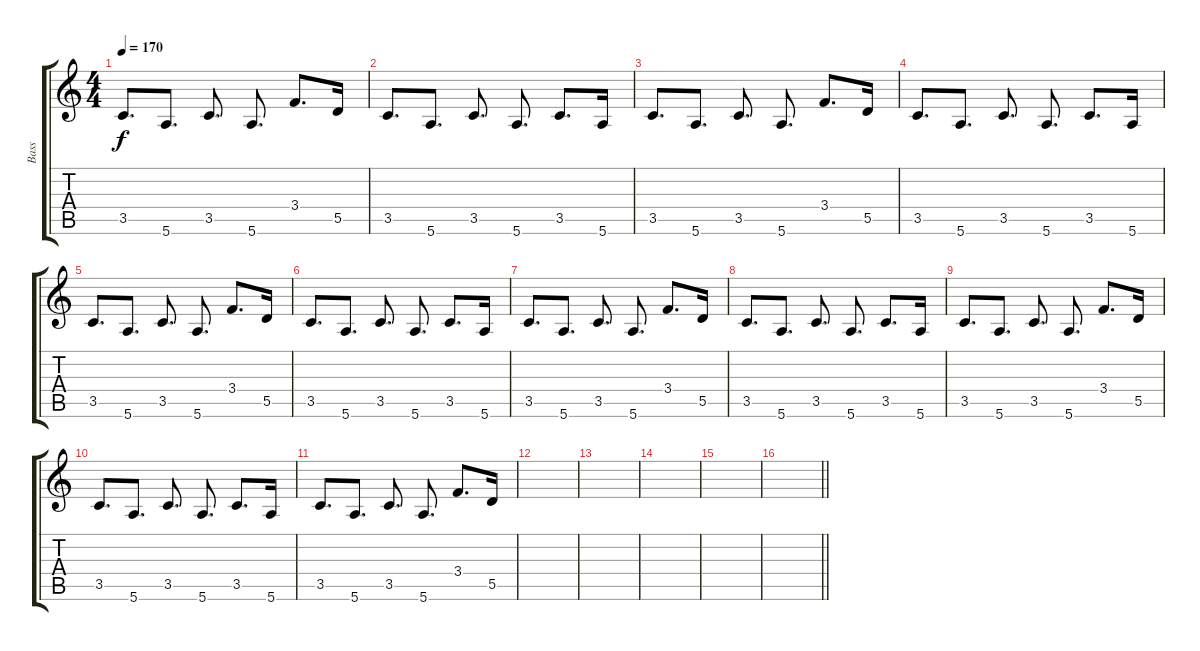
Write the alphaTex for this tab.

\track ("Bass" "Bass") {instrument electricbassfinger}
\staff {score tabs}
\tuning (E4 B3 G3 D3 A2 E2) {hide}
\ts (4 4)
\tempo 170
\clef g2
\ks c
3.5.8{d dy f} 5.6.8{d} 3.5.8{d} 5.6.8{d} 3.4.8{d} 5.5.16 |
3.5.8{d} 5.6.8{d} 3.5.8{d} 5.6.8{d} 3.5.8{d} 5.6.16 |
3.5.8{d} 5.6.8{d} 3.5.8{d} 5.6.8{d} 3.4.8{d} 5.5.16 |
3.5.8{d} 5.6.8{d} 3.5.8{d} 5.6.8{d} 3.5.8{d} 5.6.16 |
3.5.8{d} 5.6.8{d} 3.5.8{d} 5.6.8{d} 3.4.8{d} 5.5.16 |
3.5.8{d} 5.6.8{d} 3.5.8{d} 5.6.8{d} 3.5.8{d} 5.6.16 |
3.5.8{d} 5.6.8{d} 3.5.8{d} 5.6.8{d} 3.4.8{d} 5.5.16 |
3.5.8{d} 5.6.8{d} 3.5.8{d} 5.6.8{d} 3.5.8{d} 5.6.16 |
3.5.8{d} 5.6.8{d} 3.5.8{d} 5.6.8{d} 3.4.8{d} 5.5.16 |
3.5.8{d} 5.6.8{d} 3.5.8{d} 5.6.8{d} 3.5.8{d} 5.6.16 |
3.5.8{d} 5.6.8{d} 3.5.8{d} 5.6.8{d} 3.4.8{d} 5.5.16 |
|
|
|
|
\barLineRight lightlight
